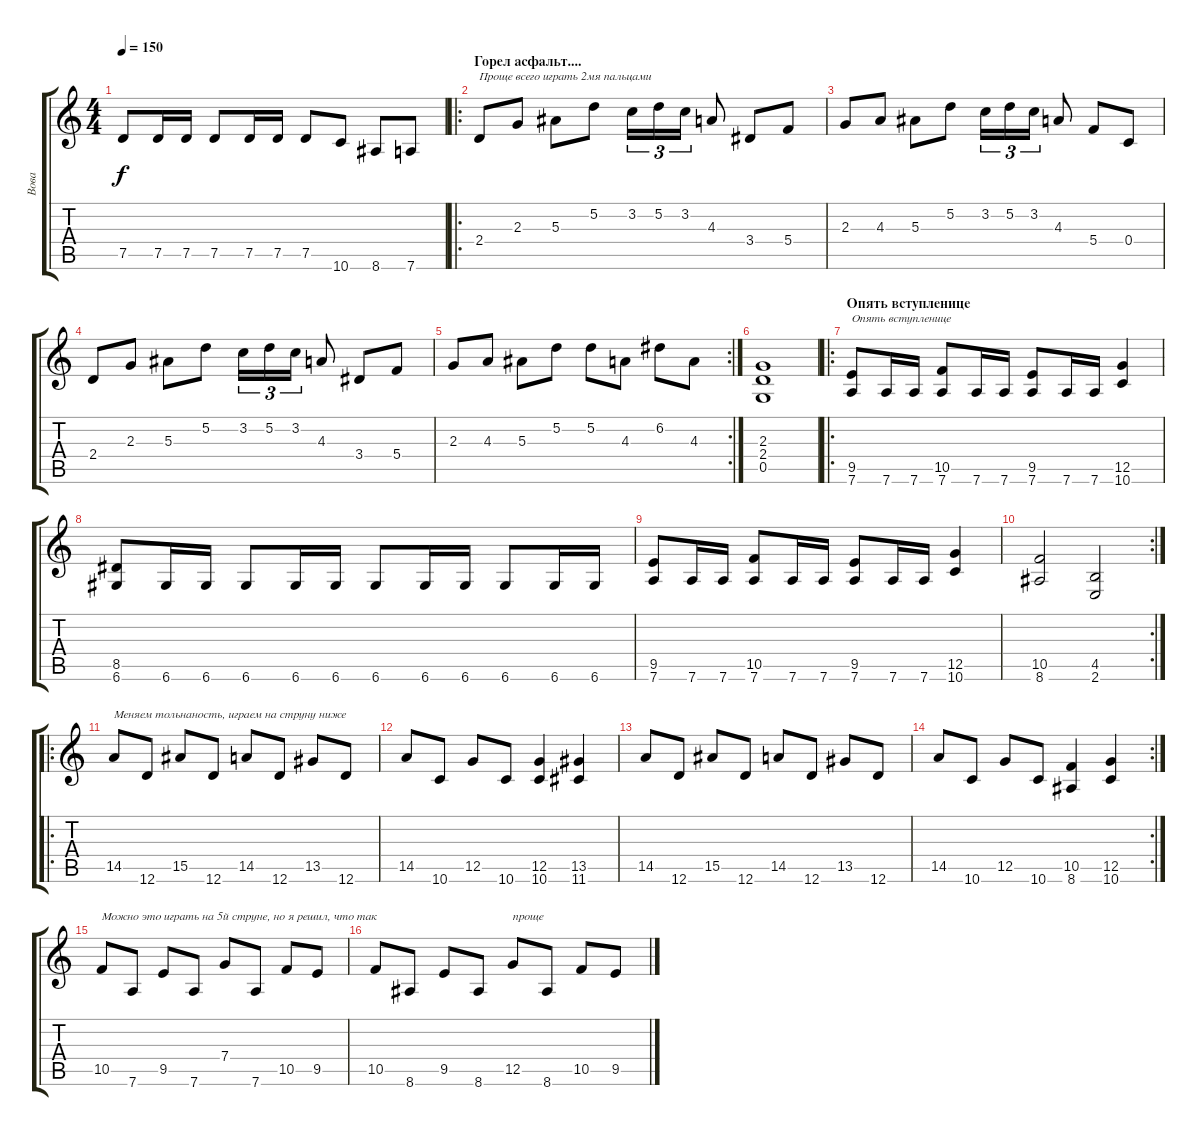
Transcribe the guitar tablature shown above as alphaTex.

\track ("Вова" "Вова") {instrument distortionguitar}
\staff {score tabs}
\tuning (D4 A3 F3 C3 G2 D2) {hide}
\ts (4 4)
\tempo 150
\clef g2
\ks c
7.5.8{dy f} 7.5.16 7.5.16 7.5.8 7.5.16 7.5.16 7.5.8 10.6.8 8.6.8 7.6.8 |
\ro
\section ("" "Горел асфальт....")
2.4.8{txt "Проще всего играть 2мя пальцами"} 2.3.8 5.3.8 5.2.8 3.2.16{tu (3 2)} 5.2.16{tu (3 2)} 3.2.16{tu (3 2)} 4.3.8 3.4.8 5.4.8 |
2.3.8 4.3.8 5.3.8 5.2.8 3.2.16{tu (3 2)} 5.2.16{tu (3 2)} 3.2.16{tu (3 2)} 4.3.8 5.4.8 0.4.8 |
2.4.8 2.3.8 5.3.8 5.2.8 3.2.16{tu (3 2)} 5.2.16{tu (3 2)} 3.2.16{tu (3 2)} 4.3.8 3.4.8 5.4.8 |
\rc 2
2.3.8 4.3.8 5.3.8 5.2.8 5.2.8 4.3.8 6.2.8 4.3.8 |
(2.3 2.4 0.5).1 |
\ro
\section ("" "Опять вступленице ")
(9.5 7.6).8{txt "Опять вступленице"} 7.6.16 7.6.16 (10.5 7.6).8 7.6.16 7.6.16 (9.5 7.6).8 7.6.16 7.6.16 (12.5 10.6).4 |
(8.5 6.6).8 6.6.16 6.6.16 6.6.8 6.6.16 6.6.16 6.6.8 6.6.16 6.6.16 6.6.8 6.6.16 6.6.16 |
(9.5 7.6).8 7.6.16 7.6.16 (10.5 7.6).8 7.6.16 7.6.16 (9.5 7.6).8 7.6.16 7.6.16 (12.5 10.6).4 |
\rc 2
(10.5 8.6).2 (4.5 2.6).2 |
\ro
14.5.8{txt "Меняем тольнаность, играем на струну ниже"} 12.6.8 15.5.8 12.6.8 14.5.8 12.6.8 13.5.8 12.6.8 |
14.5.8 10.6.8 12.5.8 10.6.8 (12.5 10.6).4 (13.5 11.6).4 |
14.5.8 12.6.8 15.5.8 12.6.8 14.5.8 12.6.8 13.5.8 12.6.8 |
\rc 2
14.5.8 10.6.8 12.5.8 10.6.8 (10.5 8.6).4 (12.5 10.6).4 |
10.5.8{txt "Можно это играть на 5й струне, но я решил, что так"} 7.6.8 9.5.8 7.6.8 7.4.8 7.6.8 10.5.8 9.5.8 |
10.5.8 8.6.8 9.5.8 8.6.8 12.5.8{txt "проще"} 8.6.8 10.5.8 9.5.8
